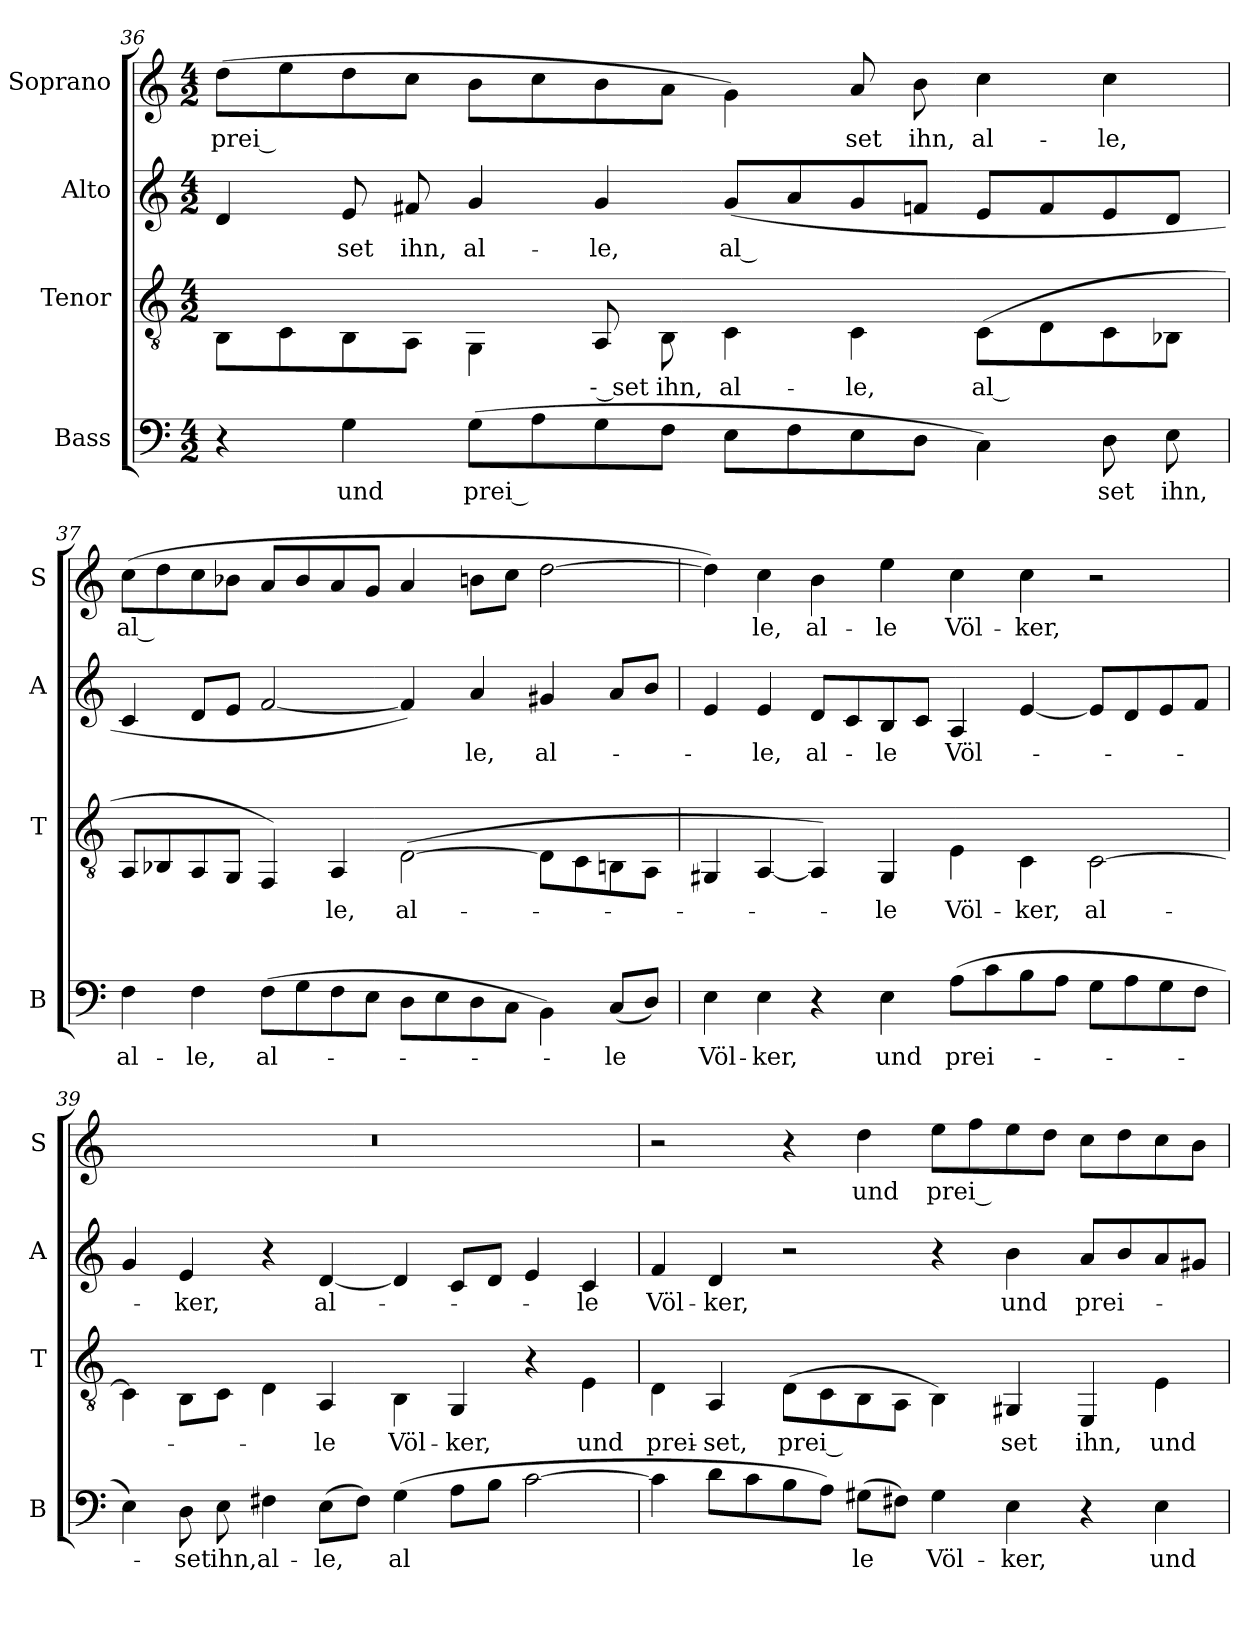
**kern	**text	**text	**kern	**text	**text	**kern	**text	**text	**kern	**text
*part4	*part4	*part4	*part3	*part3	*part3	*part2	*part2	*part2	*part1	*part1
*staff4	*staff4	*staff4	*staff3	*staff3	*staff3	*staff2	*staff2	*staff2	*staff1	*staff1
*I"Bass	*	*	*I"Tenor	*	*	*I"Alto	*	*	*I"Soprano	*
*I'B	*	*	*I'T	*	*	*I'A	*	*	*I'S	*
*clefF4	*	*	*clefGv2	*	*	*clefG2	*	*	*clefG2	*
*k[]	*	*	*k[]	*	*	*k[]	*	*	*k[]	*
*C:	*	*	*C:	*	*	*C:	*	*	*C:	*
*M4/2	*	*	*M4/2	*	*	*M4/2	*	*	*M4/2	*
=36	=36	=36	=36	=36	=36	=36	=36	=36	=36	=36
!	!	!	!	!	!	!	!	!	!	!LO:LY:b:color=#000000
4r	.	.	8BBi\L	.	.	4di/	.	.	(8ddi\L	prei --
.	.	.	8Ci\	.	.	.	.	.	8eei\	.
!	!LO:LY:b:color=#000000	!	!	!	!	!	!	!	!	!
!	!	!	!	!	!	!	!LO:LY:b:color=#000000	!	!	!
4Gi\	und	.	8BBi\	.	.	8ei/	-set	.	8ddi\	.
!	!	!	!	!	!	!	!LO:LY:b:color=#000000	!	!	!
.	.	.	8AAi\J	.	.	8f#Xi/	ihn,	.	8cci\J	.
!	!LO:LY:b:color=#000000	!	!	!	!	!	!	!	!	!
!	!	!	!	!	!	!	!LO:LY:b:color=#000000	!	!	!
(8Gi\L	prei --	.	4GGi\	.	.	4gi/	al-	.	8bi\L	.
8Ai\	.	.	.	.	.	.	.	.	8cci\	.
!	!	!	!	!LO:LY:b:color=#000000	!	!	!	!	!	!
!	!	!	!	!	!	!	!LO:LY:b:color=#000000	!	!	!
8Gi\	.	.	8AAi/	-- set	.	4gi/	-le,	.	8bi\	.
!	!	!	!	!LO:LY:b:color=#000000	!	!	!	!	!	!
8Fi\J	.	.	8BBi\	ihn,	.	.	.	.	8ai\J	.
!	!	!	!	!LO:LY:b:color=#000000	!	!	!	!	!	!
!	!	!	!	!	!	!	!LO:LY:b:color=#000000	!	!	!
8Ei\L	.	.	4Ci\	al-	.	(8gi/L	al --	.	4gi\)	.
8Fi\	.	.	.	.	.	8ai/	.	.	.	.
!	!	!	!	!LO:LY:b:color=#000000	!	!	!	!	!	!
!	!	!	!	!	!	!	!	!	!	!LO:LY:b:color=#000000
8Ei\	.	.	4Ci\	-le,	.	8gi/	.	.	8ai/	-set
!	!	!	!	!	!	!	!	!	!	!LO:LY:b:color=#000000
8Di\J	.	.	.	.	.	8fni/J	.	.	8bi\	ihn,
!	!	!	!	!LO:LY:b:color=#000000	!	!	!	!	!	!
!	!	!	!	!	!	!	!	!	!	!LO:LY:b:color=#000000
4Ci\)	.	.	(8Ci\L	al --	.	8ei/L	.	.	4cci\	al-
.	.	.	8Di\	.	.	8fi/	.	.	.	.
!	!LO:LY:b:color=#000000	!	!	!	!	!	!	!	!	!
!	!	!	!	!	!	!	!	!	!	!LO:LY:b:color=#000000
8Di\	-set	.	8Ci\	.	.	8ei/	.	.	4cci\	-le,
!	!LO:LY:b:color=#000000	!	!	!	!	!	!	!	!	!
8Ei\	ihn,	.	8BB-Xi\J	.	.	8di/J	.	.	.	.
!!LO:PB:g=z
=37	=37	=37	=37	=37	=37	=37	=37	=37	=37	=37
!	!LO:LY:b:color=#000000	!	!	!	!	!	!	!	!	!
!	!	!	!	!LO:LY:b:color=#000000	!	!	!	!	!	!
!	!	!	!	!	!	!	!LO:LY:b:color=#000000	!	!	!
!	!	!	!	!	!	!	!	!	!	!LO:LY:b:color=#000000
4Fi\	al-	.	8AAi/L	-	.	4ci/	--	.	(8cci\L	al --
.	.	.	8BB-Xi/	.	.	.	.	.	8ddi\	.
!	!LO:LY:b:color=#000000	!	!	!	!	!	!	!	!	!
4Fi\	-le,	.	8AAi/	.	.	8di/L	.	.	8cci\	.
.	.	.	8GGi/J	.	.	8ei/J	.	.	8b-Xi\J	.
!	!LO:LY:b:color=#000000	!	!	!	!	!	!	!	!	!
(8Fi\L	al-	.	4FFi/)	.	.	[2fi/	.	.	8ai/L	.
8Gi\	.	.	.	.	.	.	.	.	8b-i/	.
!	!	!	!	!LO:LY:b:color=#000000	!LO:LY:b:color=#000000	!	!	!	!	!
8Fi\	.	.	4AAi/	-le,	-	.	.	.	8ai/	.
8Ei\J	.	.	.	.	.	.	.	.	8gi/J	.
!	!	!	!	!LO:LY:b:color=#000000	!	!	!	!	!	!
8Di\L	.	.	([2Di\	al-	.	4fi/])	.	.	4ai/	.
8Ei\	.	.	.	.	.	.	.	.	.	.
!	!	!	!	!	!	!	!LO:LY:b:color=#000000	!LO:LY:b:color=#000000	!	!
8Di\	.	.	.	.	.	4ai/	-le,	-	8bni\L	.
8Ci\J	.	.	.	.	.	.	.	.	8cci\J	.
!	!	!	!	!	!	!	!LO:LY:b:color=#000000	!	!	!
4BBi\)	.	.	8Di\L]	.	.	4g#Xi/	al-	.	[2ddi\	.
.	.	.	8Ci\	.	.	.	.	.	.	.
!	!LO:LY:b:color=#000000	!	!	!	!	!	!	!	!	!
(8Ci/L	-le	.	8BBni\	.	.	8ai/L	.	.	.	.
8Di/J)	.	.	8AAi\J	.	.	8bi/J	.	.	.	.
!!LO:LB:g=z
=38	=38	=38	=38	=38	=38	=38	=38	=38	=38	=38
!	!LO:LY:b:color=#000000	!	!	!	!	!	!	!	!	!
4Ei\	Völ-	.	4GG#Xi/	.	.	4ei/	.	.	4ddi\])	.
!	!LO:LY:b:color=#000000	!	!	!	!	!	!	!	!	!
!	!	!	!	!	!	!	!LO:LY:b:color=#000000	!	!	!
!	!	!	!	!	!	!	!	!	!	!LO:LY:b:color=#000000
4Ei\	-ker,	.	[4AAi/	.	.	4ei/	-le,	.	4cci\	-le,
!	!	!	!	!	!	!	!LO:LY:b:color=#000000	!	!	!
!	!	!	!	!	!	!	!	!	!	!LO:LY:b:color=#000000
4r	.	.	4AAi/])	.	.	8di/L	al-	.	4bi\	al-
.	.	.	.	.	.	8ci/	.	.	.	.
!	!LO:LY:b:color=#000000	!	!	!	!	!	!	!	!	!
!	!	!	!	!LO:LY:b:color=#000000	!	!	!	!	!	!
!	!	!	!	!	!	!	!LO:LY:b:color=#000000	!	!	!
!	!	!	!	!	!	!	!	!	!	!LO:LY:b:color=#000000
4Ei\	und	.	4GG#i/	-le	.	8Bi/	-le	.	4eei\	-le
.	.	.	.	.	.	8ci/J	.	.	.	.
!	!LO:LY:b:color=#000000	!	!	!	!	!	!	!	!	!
!	!	!	!	!LO:LY:b:color=#000000	!	!	!	!	!	!
!	!	!	!	!	!	!	!LO:LY:b:color=#000000	!	!	!
!	!	!	!	!	!	!	!	!	!	!LO:LY:b:color=#000000
(8Ai\L	prei-	.	4Ei\	Völ-	.	4Ai/	Völ-	.	4cci\	Völ-
8ci\	.	.	.	.	.	.	.	.	.	.
!	!	!	!	!LO:LY:b:color=#000000	!	!	!	!	!	!
!	!	!	!	!	!	!	!	!	!	!LO:LY:b:color=#000000
8Bi\	.	.	4Ci\	-ker,	.	[4ei/	.	.	4cci\	-ker,
8Ai\J	.	.	.	.	.	.	.	.	.	.
!	!	!	!	!LO:LY:b:color=#000000	!	!	!	!	!	!
8Gi\L	.	.	[2Ci\	al-	.	8ei/L]	.	.	2r	.
8Ai\	.	.	.	.	.	8di/	.	.	.	.
8Gi\	.	.	.	.	.	8ei/	.	.	.	.
8Fi\J	.	.	.	.	.	8fi/J	.	.	.	.
=39	=39	=39	=39	=39	=39	=39	=39	=39	=39	=39
!	!	!	!	!	!	!	!	!	!LO:N:vis=1	!
4Ei\)	.	.	4Ci\]	.	.	4gi/	.	.	0r	.
!	!LO:LY:b:color=#000000	!	!	!	!	!	!	!	!	!
!	!	!	!	!	!	!	!LO:LY:b:color=#000000	!	!	!
8Di\	-set	.	8BBi\L	.	.	4ei/	-ker,	.	.	.
!	!LO:LY:b:color=#000000	!	!	!	!	!	!	!	!	!
8Ei\	ihn,	.	8Ci\J	.	.	.	.	.	.	.
!	!LO:LY:b:color=#000000	!	!	!	!	!	!	!	!	!
4F#Xi\	al-	.	4Di\	.	.	4r	.	.	.	.
!	!LO:LY:b:color=#000000	!	!	!	!	!	!	!	!	!
!	!	!	!	!LO:LY:b:color=#000000	!	!	!	!	!	!
!	!	!	!	!	!	!	!LO:LY:b:color=#000000	!	!	!
(8Ei\L	-le,	.	4AAi/	-le	.	[4di/	al-	.	.	.
8F#i\J)	.	.	.	.	.	.	.	.	.	.
!	!LO:LY:b:color=#000000	!	!	!	!	!	!	!	!	!
!	!	!	!	!LO:LY:b:color=#000000	!	!	!	!	!	!
(4Gi\	al-	.	4BBi\	Völ-	.	4di/]	.	.	.	.
!	!	!	!	!LO:LY:b:color=#000000	!	!	!	!	!	!
8Ai\L	.	.	4GGi/	-ker,	.	8ci/L	.	.	.	.
8Bi\J	.	.	.	.	.	8di/J	.	.	.	.
[2ci\	.	.	4r	.	.	4ei/	.	.	.	.
!	!	!	!	!LO:LY:b:color=#000000	!	!	!	!	!	!
!	!	!	!	!	!	!	!LO:LY:b:color=#000000	!	!	!
.	.	.	4Ei\	und	.	4ci/	-le	.	.	.
!!LO:LB:g=z
=40	=40	=40	=40	=40	=40	=40	=40	=40	=40	=40
!	!LO:LY:b:color=#000000	!	!	!	!	!	!	!	!	!
!	!	!	!	!LO:LY:b:color=#000000	!	!	!	!	!	!
!	!	!	!	!	!	!	!LO:LY:b:color=#000000	!	!	!
4ci\]	-	.	4Di\	prei-	.	4fi/	Völ-	.	2r	.
!	!	!	!	!LO:LY:b:color=#000000	!	!	!	!	!	!
!	!	!	!	!	!	!	!LO:LY:b:color=#000000	!	!	!
8di\L	.	.	4AAi/	-set,	.	4di/	-ker,	.	.	.
8ci\	.	.	.	.	.	.	.	.	.	.
!	!	!	!	!LO:LY:b:color=#000000	!	!	!	!	!	!
8Bi\	.	.	(8Di\L	prei --	.	2r	.	.	4r	.
8Ai\J)	.	.	8Ci\	.	.	.	.	.	.	.
!	!LO:LY:b:color=#000000	!LO:LY:b:color=#000000	!	!	!	!	!	!	!	!
!	!	!	!	!	!	!	!	!	!	!LO:LY:b:color=#000000
(8G#Xi\L	-le	-	8BBi\	.	.	.	.	.	4ddi\	und
8F#Xi\J)	.	.	8AAi\J	.	.	.	.	.	.	.
!	!LO:LY:b:color=#000000	!	!	!	!	!	!	!	!	!
!	!	!	!	!	!	!	!	!	!	!LO:LY:b:color=#000000
4G#i\	Völ-	.	4BBi\)	.	.	4r	.	.	8eei\L	prei --
.	.	.	.	.	.	.	.	.	8ffi\	.
!	!LO:LY:b:color=#000000	!	!	!	!	!	!	!	!	!
!	!	!	!	!LO:LY:b:color=#000000	!	!	!	!	!	!
!	!	!	!	!	!	!	!LO:LY:b:color=#000000	!	!	!
4Ei\	-ker,	.	4GG#Xi/	-set	.	4bi\	und	.	8eei\	.
.	.	.	.	.	.	.	.	.	8ddi\J	.
!	!	!	!	!LO:LY:b:color=#000000	!	!	!	!	!	!
!	!	!	!	!	!	!	!LO:LY:b:color=#000000	!	!	!
4r	.	.	4EEi/	ihn,	.	8ai/L	prei-	.	8cci\L	.
.	.	.	.	.	.	8bi/	.	.	8ddi\	.
!	!LO:LY:b:color=#000000	!	!	!	!	!	!	!	!	!
!	!	!	!	!LO:LY:b:color=#000000	!	!	!	!	!	!
4Ei\	und	.	4Ei\	und	.	8ai/	.	.	8cci\	.
.	.	.	.	.	.	8g#Xi/J	.	.	8bi\J	.
=	=	=	=	=	=	=	=	=	=	=
*-	*-	*-	*-	*-	*-	*-	*-	*-	*-	*-
